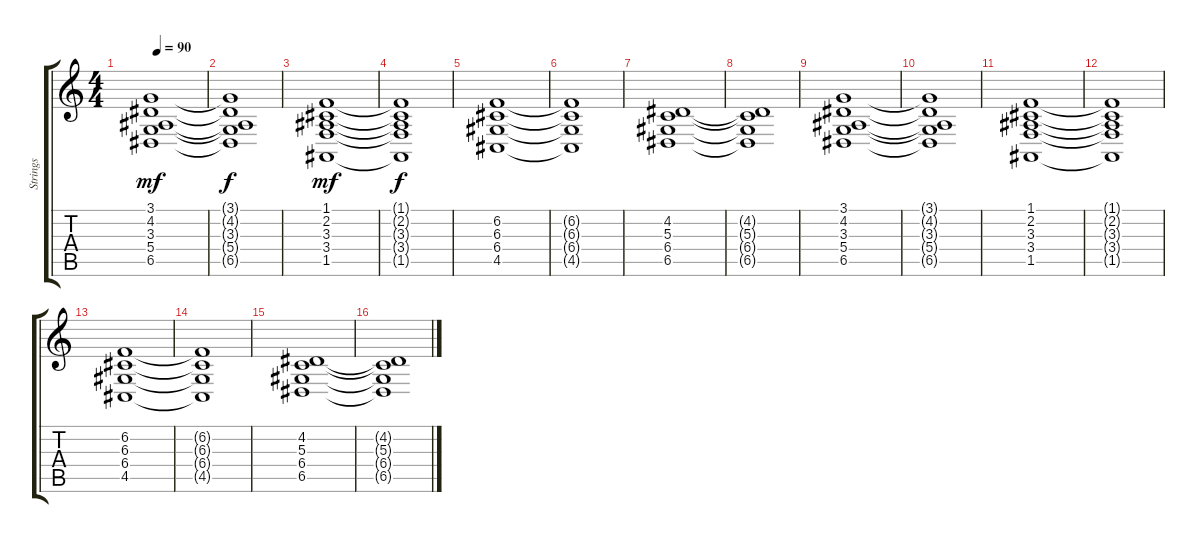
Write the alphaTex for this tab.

\track ("Strings" "Strings") {instrument tremolostrings}
\staff {score tabs}
\tuning (E4 B3 G3 D3 A2 E2) {hide}
\ts (4 4)
\tempo 90
\clef g2
\ks c
(3.1 4.2 3.3 5.4 6.5).1{dy mf} |
(3.1{t} 4.2{t} 3.3{t} 5.4{t} 6.5{t}).1{dy f} |
(1.1 2.2 3.3 3.4 1.5).1{dy mf} |
(1.1{t} 2.2{t} 3.3{t} 3.4{t} 1.5{t}).1{dy f} |
(6.2 6.3 6.4 4.5).1 |
(6.2{t} 6.3{t} 6.4{t} 4.5{t}).1 |
(4.2 5.3 6.4 6.5).1 |
(4.2{t} 5.3{t} 6.4{t} 6.5{t}).1 |
(3.1 4.2 3.3 5.4 6.5).1 |
(3.1{t} 4.2{t} 3.3{t} 5.4{t} 6.5{t}).1 |
(1.1 2.2 3.3 3.4 1.5).1 |
(1.1{t} 2.2{t} 3.3{t} 3.4{t} 1.5{t}).1 |
(6.2 6.3 6.4 4.5).1 |
(6.2{t} 6.3{t} 6.4{t} 4.5{t}).1 |
(4.2 5.3 6.4 6.5).1 |
(4.2{t} 5.3{t} 6.4{t} 6.5{t}).1
